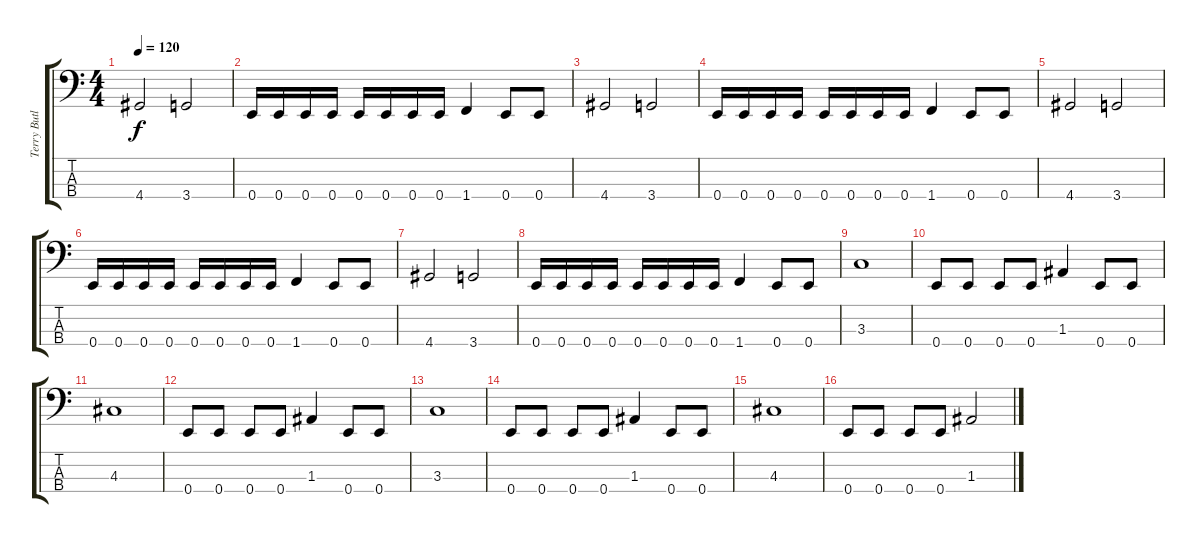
\track ("Terry Butler" "Terry Butl") {instrument slapbass2}
\staff {score tabs}
\tuning (G2 D2 A1 E1) {hide}
\ts (4 4)
\tempo 120
\clef f4
\ks c
4.4.2{dy f} 3.4.2 |
0.4.16 0.4.16 0.4.16 0.4.16 0.4.16 0.4.16 0.4.16 0.4.16 1.4.4 0.4.8 0.4.8 |
4.4.2 3.4.2 |
0.4.16 0.4.16 0.4.16 0.4.16 0.4.16 0.4.16 0.4.16 0.4.16 1.4.4 0.4.8 0.4.8 |
4.4.2 3.4.2 |
0.4.16 0.4.16 0.4.16 0.4.16 0.4.16 0.4.16 0.4.16 0.4.16 1.4.4 0.4.8 0.4.8 |
4.4.2 3.4.2 |
0.4.16 0.4.16 0.4.16 0.4.16 0.4.16 0.4.16 0.4.16 0.4.16 1.4.4 0.4.8 0.4.8 |
3.3.1 |
0.4.8 0.4.8 0.4.8 0.4.8 1.3.4 0.4.8 0.4.8 |
4.3.1 |
0.4.8 0.4.8 0.4.8 0.4.8 1.3.4 0.4.8 0.4.8 |
3.3.1 |
0.4.8 0.4.8 0.4.8 0.4.8 1.3.4 0.4.8 0.4.8 |
4.3.1 |
0.4.8 0.4.8 0.4.8 0.4.8 1.3.2
